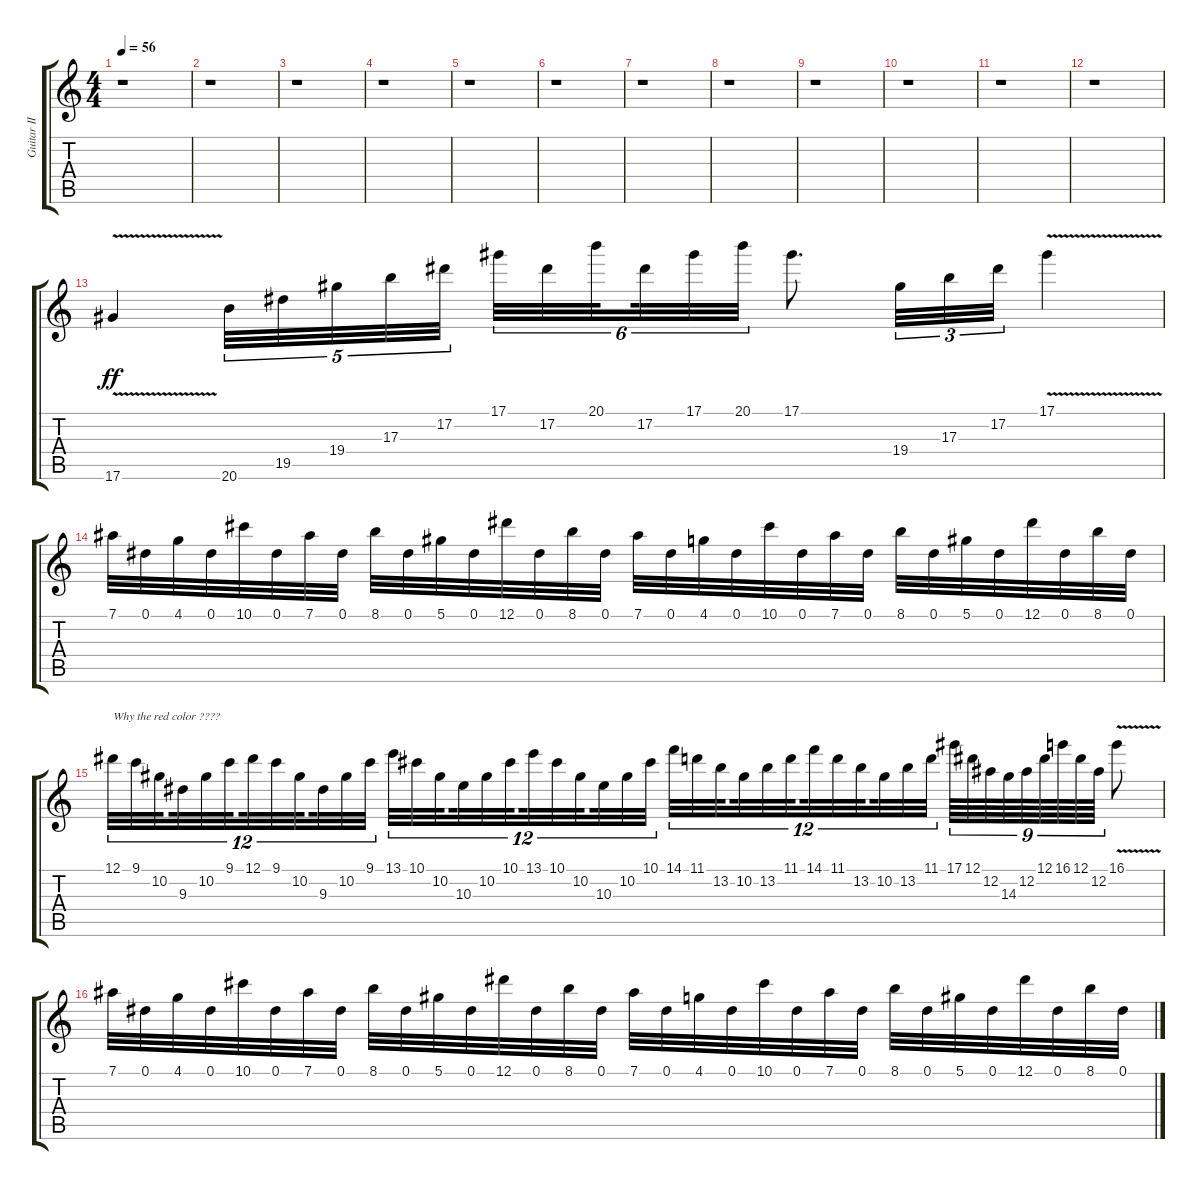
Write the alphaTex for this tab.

\track ("Guitar II" "Guitar II") {instrument overdrivenguitar}
\staff {score tabs}
\tuning (Eb4 Bb3 Gb3 Db3 Ab2 Eb2) {hide}
\ts (4 4)
\tempo 56
\clef g2
\ks c
r.1{dy ff} |
r.1 |
r.1 |
r.1 |
r.1 |
r.1 |
r.1 |
r.1 |
r.1 |
r.1 |
r.1 |
r.1 |
17.6{v}.4 20.6.32{tu (5 4)} 19.5.32{tu (5 4)} 19.4.32{tu (5 4)} 17.3.32{tu (5 4)} 17.2.32{tu (5 4) beam splitsecondary} 17.1.32{tu (6 4)} 17.2.32{tu (6 4)} 20.1.32{tu (6 4) beam splitsecondary} 17.2.32{tu (6 4)} 17.1.32{tu (6 4)} 20.1.32{tu (6 4)} 17.1.8{d} 19.4.32{tu (3 2)} 17.3.32{tu (3 2)} 17.2.32{tu (3 2)} 17.1{v}.4 |
7.1.32 0.1.32 4.1.32 0.1.32 10.1.32 0.1.32 7.1.32 0.1.32 8.1.32 0.1.32 5.1.32 0.1.32 12.1.32 0.1.32 8.1.32 0.1.32 7.1.32 0.1.32 4.1.32 0.1.32 10.1.32 0.1.32 7.1.32 0.1.32 8.1.32 0.1.32 5.1.32 0.1.32 12.1.32 0.1.32 8.1.32 0.1.32 |
12.1.32{tu (12 8) txt "Why the red color ????"} 9.1.32{tu (12 8)} 10.2.32{tu (12 8) beam splitsecondary} 9.3.32{tu (12 8)} 10.2.32{tu (12 8)} 9.1.32{tu (12 8) beam splitsecondary} 12.1.32{tu (12 8)} 9.1.32{tu (12 8)} 10.2.32{tu (12 8) beam splitsecondary} 9.3.32{tu (12 8)} 10.2.32{tu (12 8)} 9.1.32{tu (12 8)} 13.1.32{tu (12 8)} 10.1.32{tu (12 8)} 10.2.32{tu (12 8) beam splitsecondary} 10.3.32{tu (12 8)} 10.2.32{tu (12 8)} 10.1.32{tu (12 8) beam splitsecondary} 13.1.32{tu (12 8)} 10.1.32{tu (12 8)} 10.2.32{tu (12 8) beam splitsecondary} 10.3.32{tu (12 8)} 10.2.32{tu (12 8)} 10.1.32{tu (12 8)} 14.1.32{tu (12 8)} 11.1.32{tu (12 8)} 13.2.32{tu (12 8) beam splitsecondary} 10.2.32{tu (12 8)} 13.2.32{tu (12 8)} 11.1.32{tu (12 8) beam splitsecondary} 14.1.32{tu (12 8)} 11.1.32{tu (12 8)} 13.2.32{tu (12 8) beam splitsecondary} 10.2.32{tu (12 8)} 13.2.32{tu (12 8)} 11.1.32{tu (12 8)} 17.1.64{tu (9 8)} 12.1.64{tu (9 8)} 12.2.64{tu (9 8)} 14.3.64{tu (9 8)} 12.2.64{tu (9 8)} 12.1.64{tu (9 8)} 16.1.64{tu (9 8)} 12.1.64{tu (9 8)} 12.2.64{tu (9 8)} 16.1{v}.8 |
7.1.32 0.1.32 4.1.32 0.1.32 10.1.32 0.1.32 7.1.32 0.1.32 8.1.32 0.1.32 5.1.32 0.1.32 12.1.32 0.1.32 8.1.32 0.1.32 7.1.32 0.1.32 4.1.32 0.1.32 10.1.32 0.1.32 7.1.32 0.1.32 8.1.32 0.1.32 5.1.32 0.1.32 12.1.32 0.1.32 8.1.32 0.1.32
